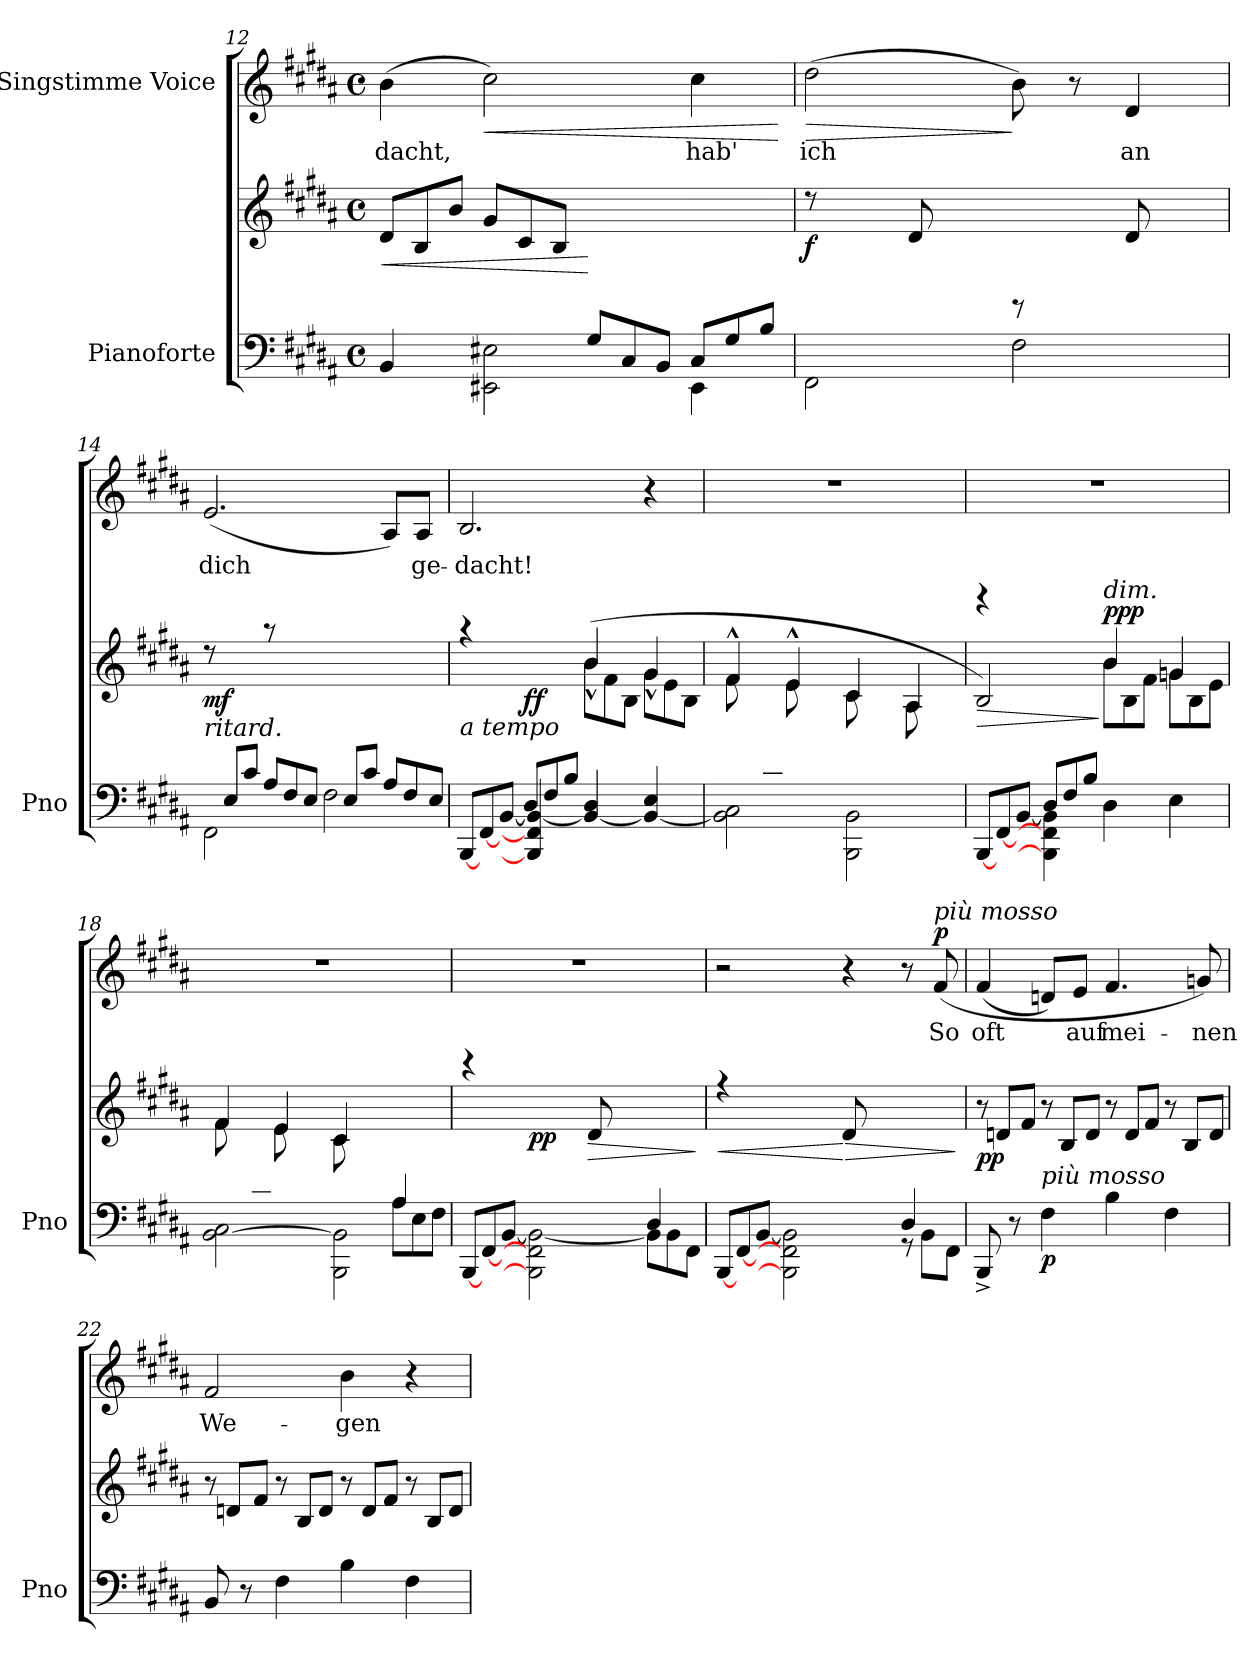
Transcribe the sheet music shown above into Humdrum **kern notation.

**kern	**kern	**dynam	**kern	**text	**dynam
*part2	*part2	*part2	*part1	*part1	*part1
*staff3	*staff2	*staff2/3	*staff1	*staff1	*staff1
*I"Pianoforte	*	*	*I"Singstimme  Voice	*	*
*I'Pno	*	*	*	*	*
!!LO:LB:g=z
*clefF4	*clefG2	*	*clefG2	*	*
*k[f#c#g#d#a#]	*k[f#c#g#d#a#]	*	*k[f#c#g#d#a#]	*	*
*M4/4	*M4/4	*	*M4/4	*	*
*met(c)	*met(c)	*	*met(c)	*	*
=12	=12	=12	=12	=12	=12
*^	*	*	*	*	*
*	*	*Xtuplet	*	*	*	*
!	!	!	!LO:HP:b	!	!LO:LY:b	!
2ryy	4BB/	12d#/L	<	(>4b\	-dacht,	.
.	.	12B/	.	.	.	.
.	.	12b/J	.	.	.	.
!	!	!	!	!	!	!LO:HP:b
.	2EE#X\ 2E#X\	12g#/L	.	2cc#\)	.	<
.	.	12c#/	.	.	.	.
.	.	12B/J	.	.	.	.
*Xtuplet	*	*	*	*	*	*
12G#/L	.	2ryy	[	.	.	.
12C#/	.	.	.	.	.	.
12BB/J	.	.	.	.	.	.
!	!	!	!	!	!LO:LY:b	!
12C#/L	4EE#\	.	.	4cc#\	hab'	.
12G#/	.	.	.	.	.	.
12B/J	.	.	.	.	.	.
*v	*v	*	*	*	*	*
.	.	.	.	.	[
=13	=13	=13	=13	=13	=13
*^	*	*	*	*	*
!	!	!	!LO:DY:b	!	!LO:LY:b	!LO:HP:b
12ryy	2FF#\	12rdd	f	(>2dd#\	ich	>
12D#/L	.	6ryy	.	.	.	.
12F#/J	.	.	.	.	.	.
12ryy	.	12d#/L	.	.	.	.
12B/	.	6ryy	.	.	.	.
12F#/J	.	.	.	.	.	.
12ryy	2F#\	12rEE	.	8b\)	.	]
12D#/L	.	6ryy	.	.	.	.
.	.	.	.	8r	.	.
12F#/J	.	.	.	.	.	.
!	!	!	!	!	!LO:LY:b	!
12ryy	.	12d#/L	.	4d#/	an	.
12B/	.	6ryy	.	.	.	.
12F#/J	.	.	.	.	.	.
=14	=14	=14	=14	=14	=14	=14
*	*	*	*	*MM114	*	*
!	!	!	!	!LO:TX:a:i:t=ritard.	!	!
!LO:TX:a:i:t=ritard.	!	!	!	!	!	!
!	!	!	!LO:DY:b	!	!LO:LY:b	!
*	*	*	*	*^	*	*
*	*	*	*	*	*^	*	*
12ryy	2FF#\	12rdd	mf	(<2.e/	4ryy	2ryy	dich	.
12E/L	.	12%5ryy	.	.	.	.	.	.
12c#/J	.	.	.	.	.	.	.	.
*	*	*	*	*MM111	*	*	*	*
12A#/L	.	.	.	.	2.ryy	.	.	.
12F#/	.	.	.	.	.	.	.	.
12E/J	.	.	.	.	.	.	.	.
*	*	*	*	*MM107	*	*	*	*
12ryy	2F#\	12raa	.	.	.	2ryy	.	.
12E/L	.	12%5ryy	.	.	.	.	.	.
12c#/J	.	.	.	.	.	.	.	.
*	*	*	*	*MM102	*	*	*	*
12A#/L	.	.	.	8A#/L)	.	.	.	.
12F#/	.	.	.	.	.	.	.	.
!	!	!	!	!	!	!	!LO:LY:b	!
.	.	.	.	8A#/J	.	.	ge-	.
12E/J	.	.	.	.	.	.	.	.
*	*	*	*	*v	*v	*v	*	*
=15	=15	=15	=15	=15	=15	=15
*	*	*	*	*MM113	*	*
*	*	*^	*	*^	*	*
*	*	*	*	*	*	*^	*	*
!	!	!LO:TX:b:i:t=a tempo	!	!	!	!	!	!	!
!	!	!	!	!	!	!	!	!LO:LY:b	!
*	*	*	*	*	*	*v	*v	*	*
4ryy	[12BBB/L	4raa	2ryy	.	2.B/	4ryy	-dacht!	.
.	[12FF#/	.	.	.	.	.	.	.
.	[12BB/J	.	.	.	.	.	.	.
*	*	*	*	*	*MM116	*	*	*
!	!	!	!	!LO:DY:b	!	!	!	!
12D#/L	4BBB/] 4FF#/] 4BB/_	4ryy	.	ff	.	2.ryy	.	.
12F#/	.	.	.	.	.	.	.	.
12B/J	.	.	.	.	.	.	.	.
2ryy	4BB/_ 4D#/	(>12b\L	4b^^/	.	.	.	.	.
.	.	12f#\	.	.	.	.	.	.
.	.	12B\J	.	.	.	.	.	.
.	4BB/_ 4E/	12g#\L	4g#^^/	.	4r	.	.	.
.	.	12e\	.	.	.	.	.	.
.	.	12B\J	.	.	.	.	.	.
*	*	*	*	*	*v	*v	*	*
!!LO:PB:g=z
=16	=16	=16	=16	=16	=16	=16	=16
12ryy	2BB\] 2C#\	4f#^^/	12f#\L	.	1r	.	.
12A#/	.	.	6ryy	.	.	.	.
12c#/J	.	.	.	.	.	.	.
12ryy	.	4e^^/	12e\L	.	.	.	.
12F#/	.	.	6ryy	.	.	.	.
12A#/J	.	.	.	.	.	.	.
12ryy	2BBB\ 2BB\	4c#/	12c#\L	.	.	.	.
12E/	.	.	6ryy	.	.	.	.
12F#/J	.	.	.	.	.	.	.
12ryy	.	4A#/	12A#\L	.	.	.	.
12E/	.	.	6ryy	.	.	.	.
12F#/J	.	.	.	.	.	.	.
=17	=17	=17	=17	=17	=17	=17	=17
!	!	!	!	!LO:HP:b	!	!	!
4ryy	[12BBB/L	2B/)	4rggg	>	1r	.	.
.	[12FF#/	.	.	.	.	.	.
.	[12BB/J	.	.	.	.	.	.
12D#/L	4BBB\] 4FF#\] 4BB\]	.	4ryy	.	.	.	.
12F#/	.	.	.	.	.	.	.
12B/J	.	.	.	.	.	.	.
!	!	!LO:TX:a:i:t=dim.	!	!	!	!	!
!	!	!	!	!LO:DY:n=1:b=2	!	!	!
!	!	!	!	!LO:DY:n=2:a	!	!	!
2ryy	4D#\	(>4b/	12b\L	] p pp	.	.	.
.	.	.	12B\	.	.	.	.
.	.	.	12f#\J	.	.	.	.
.	4E\	4gn/	12g\L	.	.	.	.
.	.	.	12B\	.	.	.	.
.	.	.	12e\J	.	.	.	.
=18	=18	=18	=18	=18	=18	=18	=18
*	*^	*	*	*	*	*	*
2.ryy	12ryy	[2BB\ 2C#\	4f#/	12f#\L	.	1r	.	.
.	12A#/	.	.	6ryy	.	.	.	.
.	12c#/J	.	.	.	.	.	.	.
.	12ryy	.	4e/	12e\L	.	.	.	.
.	12F#/	.	.	6ryy	.	.	.	.
.	12A#/J	.	.	.	.	.	.	.
.	12ryy	2BBB\ 2BB\]	4c#/	12c#\L	.	.	.	.
.	12E/	.	.	4ryy	.	.	.	.
.	12F#/J	.	.	.	.	.	.	.
4A#/)	12A#\L	.	4ryy	.	.	.	.	.
.	12E\	.	.	6ryy	.	.	.	.
.	12F#\J	.	.	.	.	.	.	.
*	*v	*v	*	*	*	*	*	*
*	*	*v	*v	*	*	*	*
=19	=19	=19	=19	=19	=19	=19
4ryy	[12BBB/L	4rccc	.	1r	.	.
.	[12FF#/	.	.	.	.	.
.	[12BB/J	.	.	.	.	.
!	!	!	!LO:DY:b	!	!	!
12D#/L	2BBB\] 2FF#\] 2BB\_	4ryy	pp	.	.	.
12F#/	.	.	.	.	.	.
12B/J	.	.	.	.	.	.
!	!	!	!LO:HP:b	!	!	!
12ryy	.	12d#/L	>	.	.	.
12B/	.	12%5ryy	.	.	.	.
12F#/J	.	.	.	.	.	.
4D#/	12BB\L]	.	.	.	.	.
.	12BB\	.	.	.	.	.
.	12FF#\J	.	.	.	.	.
*v	*v	*	*	*	*	*
.	.	]	.	.	.
!!LO:LB:g=z
=20	=20	=20	=20	=20	=20
*^	*	*	*	*	*
!	!	!	!LO:HP:b	!	!	!
4ryy	[12BBB/L	4rff	<	2r	.	.
.	[12FF#/	.	.	.	.	.
.	[12BB/J	.	.	.	.	.
12D#/L	2BBB\] 2FF#\] 2BB\]	4ryy	.	.	.	.
12F#/	.	.	.	.	.	.
12B/J	.	.	.	.	.	.
*	*	*	*	*MM118	*	*
!	!	!	!LO:HP:n=1:b	!	!	!
12ryy	.	12d#/L	[ >	4r	.	.
12B/	.	12%5ryy	.	.	.	.
12F#/J	.	.	.	.	.	.
4D#/	12rGG	.	.	8r	.	.
.	12BB\L	.	.	.	.	.
!	!	!	!	!LO:TX:a:i:t=più mosso	!	!
!	!	!	!	!	!LO:LY:b	!LO:DY:a
.	.	.	.	(<8f#/	So	p
.	12FF#\J	.	.	.	.	.
*v	*v	*	*	*	*	*
.	.	]	.	.	.
=21	=21	=21	=21	=21	=21
*	*	*	*MM124	*	*
!	!	!LO:DY:b	!	!LO:LY:b	!
8BBB^/	12r	pp	(<4f#/	oft	.
.	12dn/L	.	.	.	.
8r	.	.	.	.	.
.	12f#/J	.	.	.	.
!LO:TX:a:i:t=più mosso	!	!	!	!	!
!	!	!LO:DY:b=2	!	!	!
4F#\	12r	p	8dn/L)	.	.
.	12B/L	.	.	.	.
!	!	!	!	!LO:LY:b	!
.	.	.	8e/J	auf	.
.	12d/J	.	.	.	.
!	!	!	!	!LO:LY:b	!
4B\	12r	.	4.f#/	mei-	.
.	12d/L	.	.	.	.
.	12f#/J	.	.	.	.
4F#\	12r	.	.	.	.
.	12B/L	.	.	.	.
!	!	!	!	!LO:LY:b	!
.	.	.	8gn/)	-nen	.
.	12d/J	.	.	.	.
=22	=22	=22	=22	=22	=22
!	!	!	!	!LO:LY:b	!
8BB/	12r	.	2f#/	We-	.
.	12dn/L	.	.	.	.
8r	.	.	.	.	.
.	12f#/J	.	.	.	.
4F#\	12r	.	.	.	.
.	12B/L	.	.	.	.
.	12d/J	.	.	.	.
!	!	!	!	!LO:LY:b	!
4B\	12r	.	4b\	-gen	.
.	12d/L	.	.	.	.
.	12f#/J	.	.	.	.
4F#\	12r	.	4r	.	.
.	12B/L	.	.	.	.
.	12d/J	.	.	.	.
=	=	=	=	=	=
*-	*-	*-	*-	*-	*-
